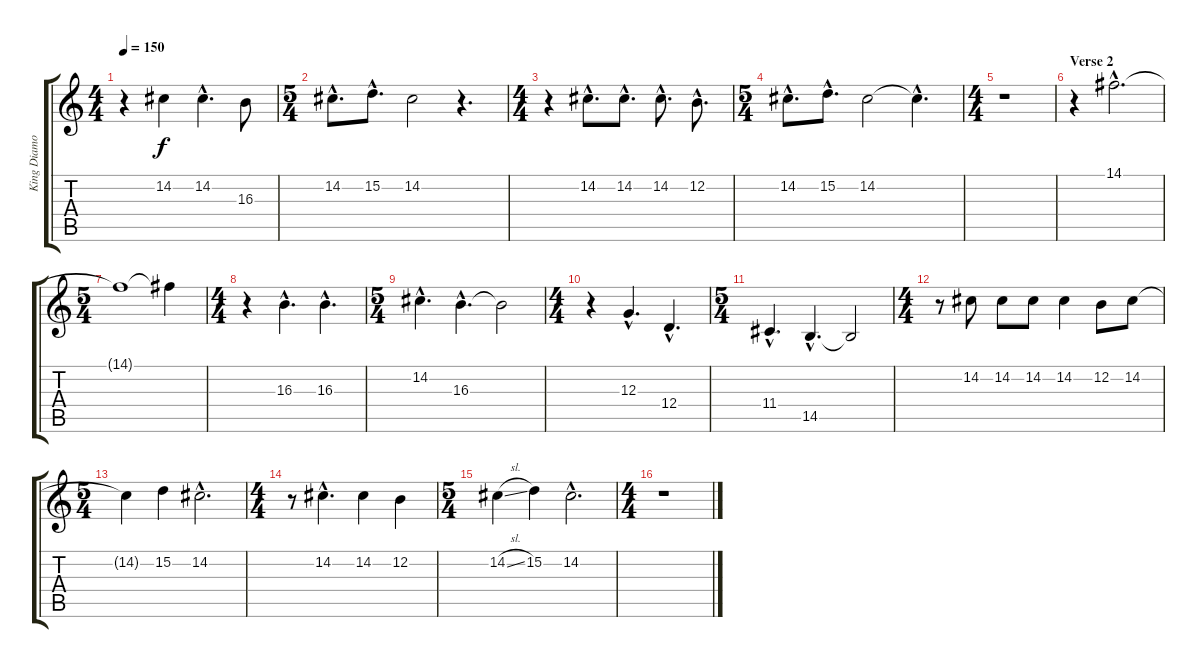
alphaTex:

\track ("King Diamond - Voice" "King Diamo") {instrument cello}
\staff {score tabs}
\tuning (E4 B3 G3 D3 A2 E2) {hide}
\ts (4 4)
\tempo 150
\clef g2
\ks c
r.4{dy f} 14.2.4 14.2{hac}.4{d} 16.3.8 |
\ts (5 4)
14.2{hac}.8{d} 15.2{hac}.8{d} 14.2.2 r.4{d} |
\ts (4 4)
r.4 14.2{hac}.8{d} 14.2{hac}.8{d} 14.2{hac}.8{d} 12.2{hac}.8{d} |
\ts (5 4)
14.2{hac}.8{d} 15.2{hac}.8{d} 14.2.2 14.2{hac t}.4{d} |
\ts (4 4)
r.1 |
\section ("" "Verse 2")
r.4 14.1{hac}.2{d} |
\ts (5 4)
14.1{t}.1 14.1{t}.4 |
\ts (4 4)
r.4 16.3{hac}.4{d} 16.3{hac}.4{d} |
\ts (5 4)
14.2{hac}.4{d} 16.3{hac}.4{d} 16.3{t}.2 |
\ts (4 4)
r.4 12.3{hac}.4{d} 12.4{hac}.4{d} |
\ts (5 4)
11.4{hac}.4{d} 14.5{hac}.4{d} 14.5{t}.2 |
\ts (4 4)
r.8 14.2.8 14.2.8 14.2.8 14.2.4 12.2.8 14.2.8 |
\ts (5 4)
14.2{t}.4 15.2.4 14.2{hac}.2{d} |
\ts (4 4)
r.8 14.2{hac}.4{d} 14.2.4 12.2.4 |
\ts (5 4)
14.2{sl}.4 15.2.4 14.2{hac}.2{d} |
\ts (4 4)
r.1
